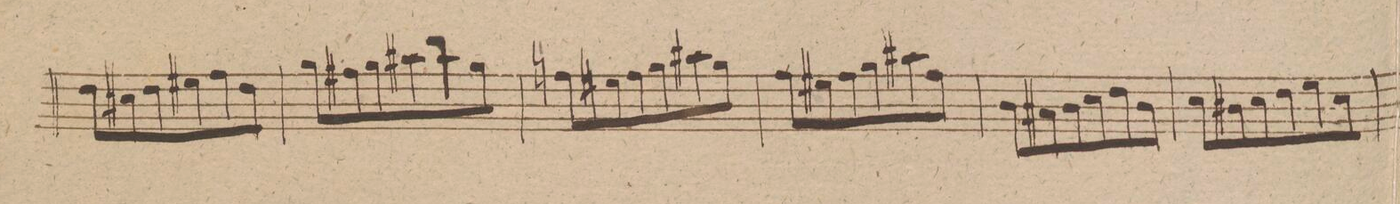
**kern
*I"Organo.
*clefF4
*k[f#]
*M3/4
8F#\L
8E#X\
8F#\
8G#X\
8A\
8F#\J
=41
8B\L
8A#X\
8B\
8c#X\
8d\
8B\J
=42
8An\L
8G#X\
8A\
8B\
*8\left
8c#X\
*8\right
8B\J
=43
8A\L
8G#X\
8A\
8B\
8c#X\
8A\J
=44
8D\L
8C#X/
8D\
8E\
8F#\
8D\J
=45
8E\L
8D#X\
8E\
8F#\
8G\
8E\J
=46
*-
